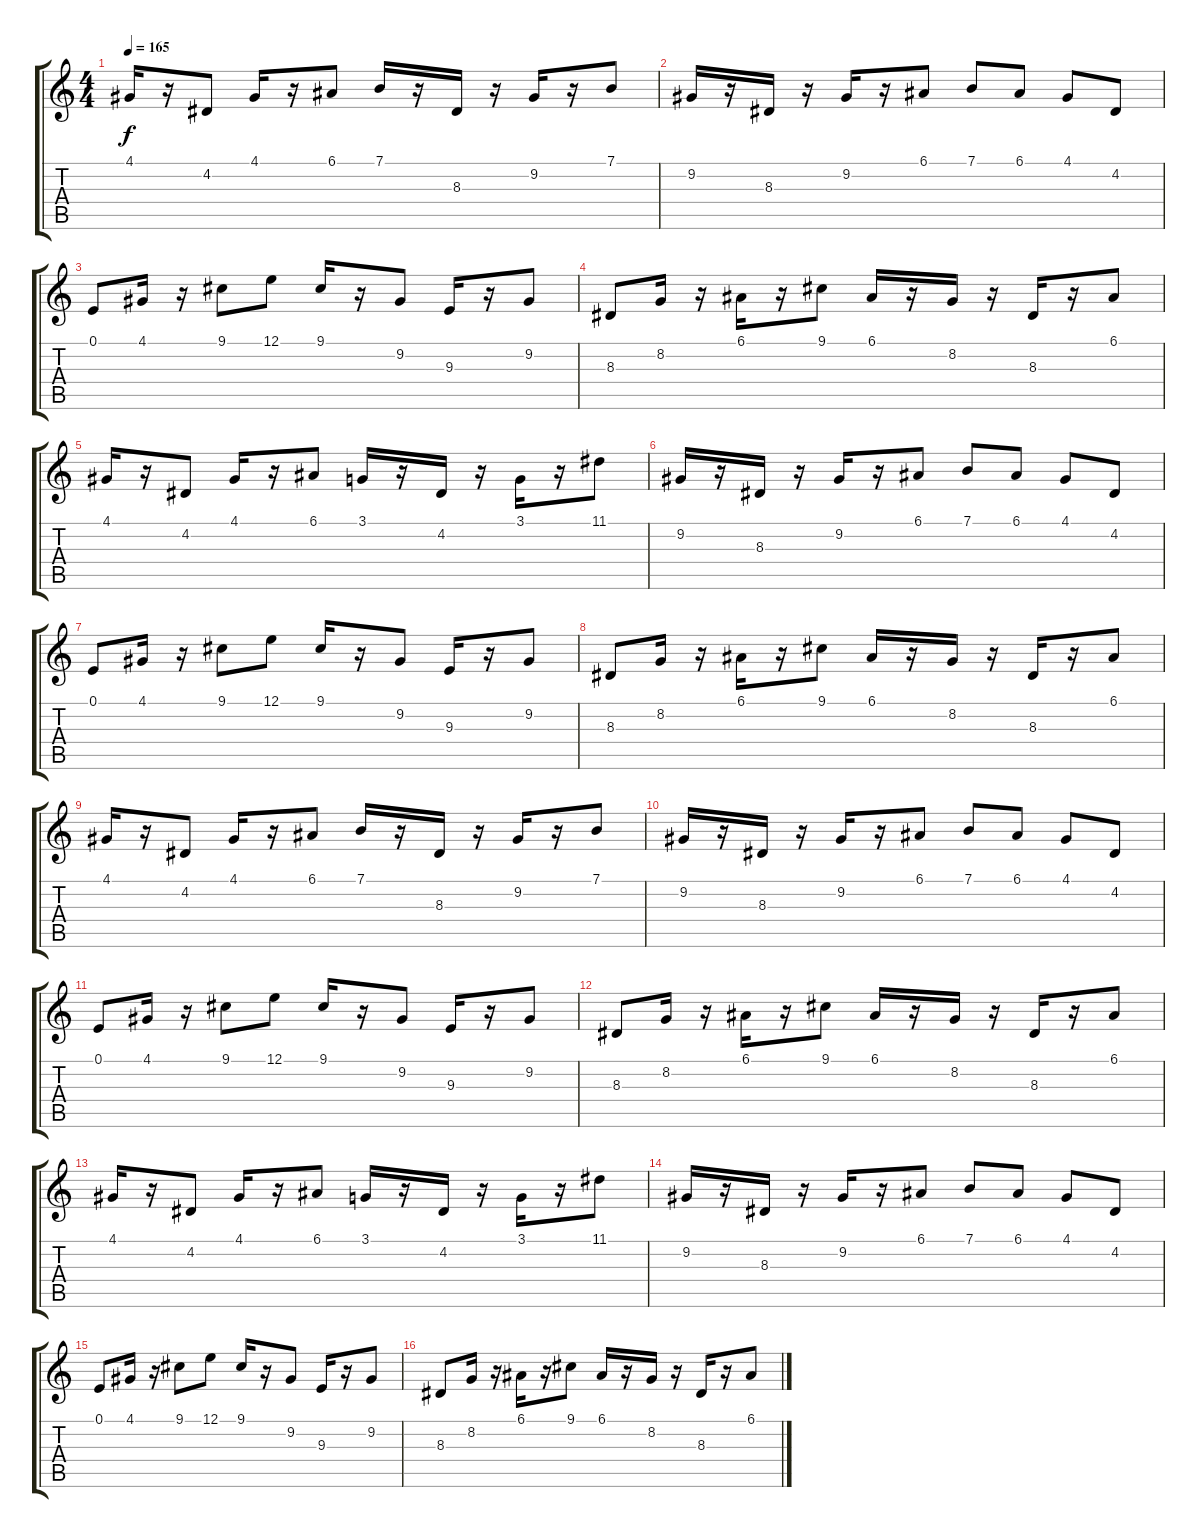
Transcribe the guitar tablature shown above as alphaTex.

\track (" " " ") {instrument stringensemble1}
\staff {score tabs}
\tuning (E4 B3 G3 D3 A2 E2) {hide}
\ts (4 4)
\tempo 165
\clef g2
\ks c
4.1.16{dy f} r.16 4.2.8 4.1.16 r.16 6.1.8 7.1.16 r.16 8.3.16 r.16 9.2.16 r.16 7.1.8 |
9.2.16 r.16 8.3.16 r.16 9.2.16 r.16 6.1.8 7.1.8 6.1.8 4.1.8 4.2.8 |
0.1.8 4.1.16 r.16 9.1.8 12.1.8 9.1.16 r.16 9.2.8 9.3.16 r.16 9.2.8 |
8.3.8 8.2.16 r.16 6.1.16 r.16 9.1.8 6.1.16 r.16 8.2.16 r.16 8.3.16 r.16 6.1.8 |
4.1.16 r.16 4.2.8 4.1.16 r.16 6.1.8 3.1.16 r.16 4.2.16 r.16 3.1.16 r.16 11.1.8 |
9.2.16 r.16 8.3.16 r.16 9.2.16 r.16 6.1.8 7.1.8 6.1.8 4.1.8 4.2.8 |
0.1.8 4.1.16 r.16 9.1.8 12.1.8 9.1.16 r.16 9.2.8 9.3.16 r.16 9.2.8 |
8.3.8 8.2.16 r.16 6.1.16 r.16 9.1.8 6.1.16 r.16 8.2.16 r.16 8.3.16 r.16 6.1.8 |
4.1.16 r.16 4.2.8 4.1.16 r.16 6.1.8 7.1.16 r.16 8.3.16 r.16 9.2.16 r.16 7.1.8 |
9.2.16 r.16 8.3.16 r.16 9.2.16 r.16 6.1.8 7.1.8 6.1.8 4.1.8 4.2.8 |
0.1.8 4.1.16 r.16 9.1.8 12.1.8 9.1.16 r.16 9.2.8 9.3.16 r.16 9.2.8 |
8.3.8 8.2.16 r.16 6.1.16 r.16 9.1.8 6.1.16 r.16 8.2.16 r.16 8.3.16 r.16 6.1.8 |
4.1.16 r.16 4.2.8 4.1.16 r.16 6.1.8 3.1.16 r.16 4.2.16 r.16 3.1.16 r.16 11.1.8 |
9.2.16 r.16 8.3.16 r.16 9.2.16 r.16 6.1.8 7.1.8 6.1.8 4.1.8 4.2.8 |
0.1.8 4.1.16 r.16 9.1.8 12.1.8 9.1.16 r.16 9.2.8 9.3.16 r.16 9.2.8 |
8.3.8 8.2.16 r.16 6.1.16 r.16 9.1.8 6.1.16 r.16 8.2.16 r.16 8.3.16 r.16 6.1.8
